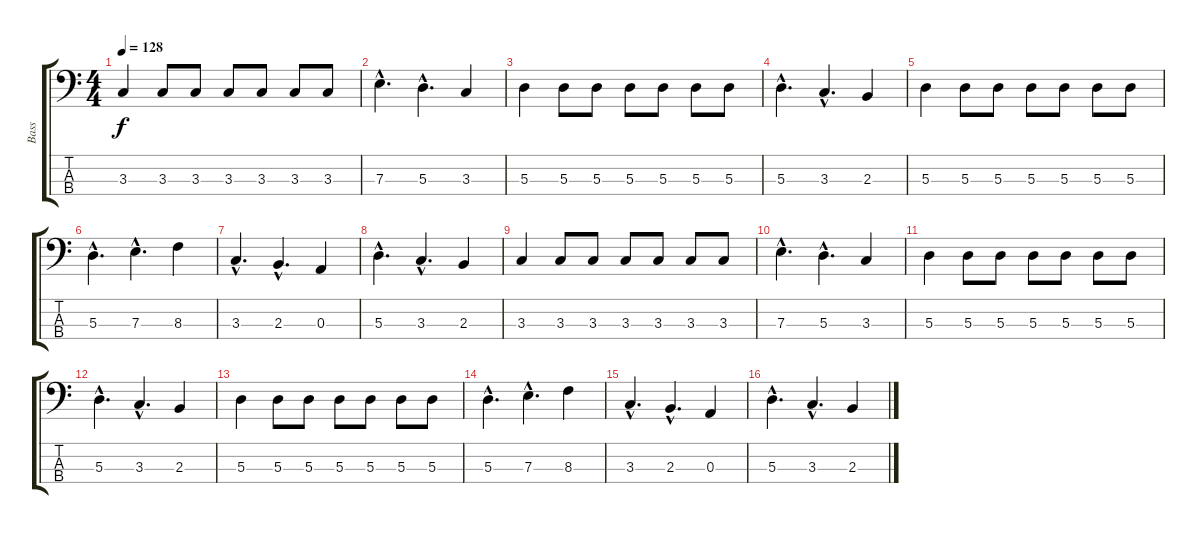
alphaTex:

\track ("Bass" "Bass") {instrument electricbassfinger}
\staff {score tabs}
\tuning (G2 D2 A1 E1) {hide}
\ts (4 4)
\tempo 128
\clef f4
\ks c
3.3.4{dy f volume 8} 3.3.8 3.3.8 3.3.8 3.3.8 3.3.8 3.3.8 |
7.3{hac}.4{d} 5.3{hac}.4{d} 3.3.4 |
5.3.4 5.3.8 5.3.8 5.3.8 5.3.8 5.3.8 5.3.8 |
5.3{hac}.4{d} 3.3{hac}.4{d} 2.3.4 |
5.3.4 5.3.8 5.3.8 5.3.8 5.3.8 5.3.8 5.3.8 |
5.3{hac}.4{d} 7.3{hac}.4{d} 8.3.4 |
3.3{hac}.4{d} 2.3{hac}.4{d} 0.3.4 |
5.3{hac}.4{d} 3.3{hac}.4{d} 2.3.4 |
3.3.4{volume 8} 3.3.8 3.3.8 3.3.8 3.3.8 3.3.8 3.3.8 |
7.3{hac}.4{d} 5.3{hac}.4{d} 3.3.4 |
5.3.4 5.3.8 5.3.8 5.3.8 5.3.8 5.3.8 5.3.8 |
5.3{hac}.4{d} 3.3{hac}.4{d} 2.3.4 |
5.3.4 5.3.8 5.3.8 5.3.8 5.3.8 5.3.8 5.3.8 |
5.3{hac}.4{d} 7.3{hac}.4{d} 8.3.4 |
3.3{hac}.4{d} 2.3{hac}.4{d} 0.3.4 |
5.3{hac}.4{d} 3.3{hac}.4{d} 2.3.4
